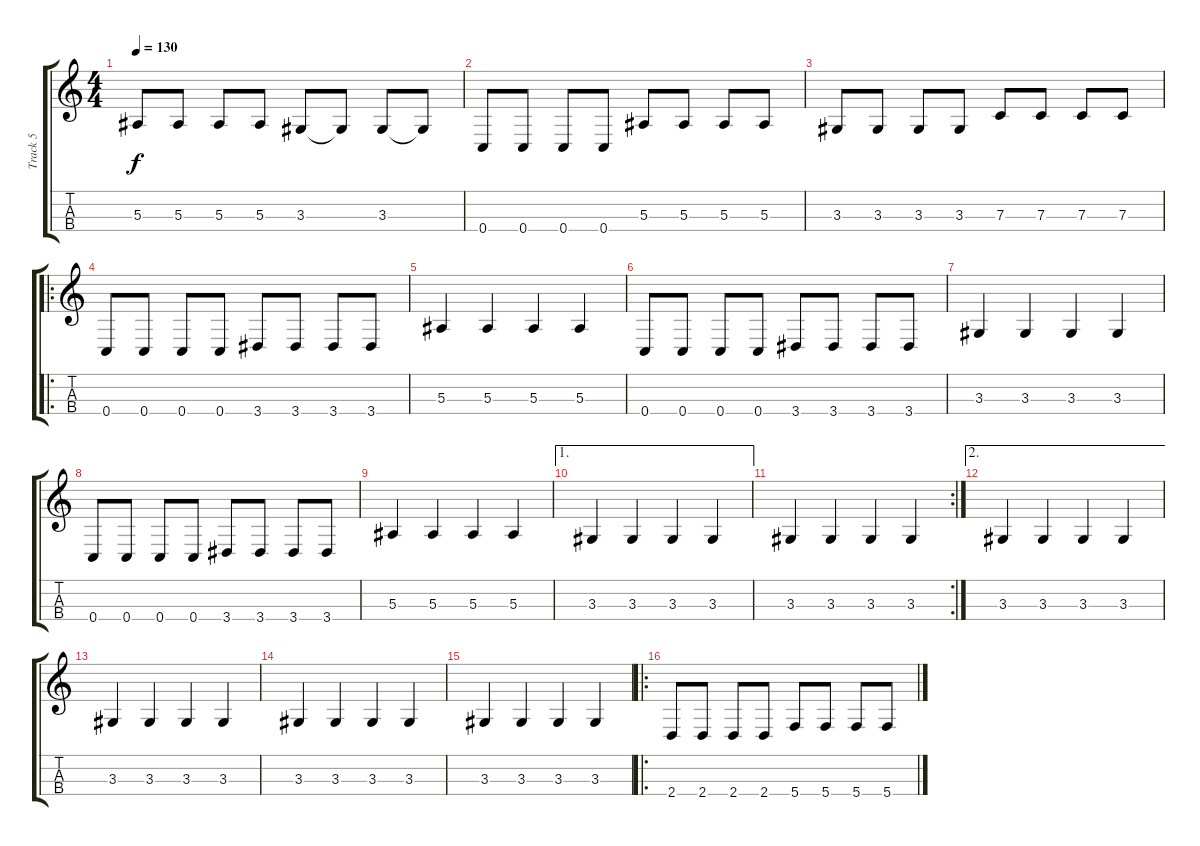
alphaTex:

\track ("Track 5" "Track 5") {instrument electricbassfinger}
\staff {score tabs}
\tuning (Eb3 Bb2 F2 C2) {hide}
\ts (4 4)
\tempo 130
\clef g2
\ks c
5.3.8{dy f} 5.3.8 5.3.8 5.3.8 3.3.8 3.3{t}.8 3.3.8 3.3{t}.8 |
0.4.8 0.4.8 0.4.8 0.4.8 5.3.8 5.3.8 5.3.8 5.3.8 |
3.3.8 3.3.8 3.3.8 3.3.8 7.3.8 7.3.8 7.3.8 7.3.8 |
\ro
0.4.8 0.4.8 0.4.8 0.4.8 3.4.8 3.4.8 3.4.8 3.4.8 |
5.3.4 5.3.4 5.3.4 5.3.4 |
0.4.8 0.4.8 0.4.8 0.4.8 3.4.8 3.4.8 3.4.8 3.4.8 |
3.3.4 3.3.4 3.3.4 3.3.4 |
0.4.8 0.4.8 0.4.8 0.4.8 3.4.8 3.4.8 3.4.8 3.4.8 |
5.3.4 5.3.4 5.3.4 5.3.4 |
\ae 1
3.3.4 3.3.4 3.3.4 3.3.4 |
\rc 2
3.3.4 3.3.4 3.3.4 3.3.4 |
\ae 2
3.3.4 3.3.4 3.3.4 3.3.4 |
3.3.4 3.3.4 3.3.4 3.3.4 |
3.3.4 3.3.4 3.3.4 3.3.4 |
3.3.4 3.3.4 3.3.4 3.3.4 |
\ro
2.4.8 2.4.8 2.4.8 2.4.8 5.4.8 5.4.8 5.4.8 5.4.8
